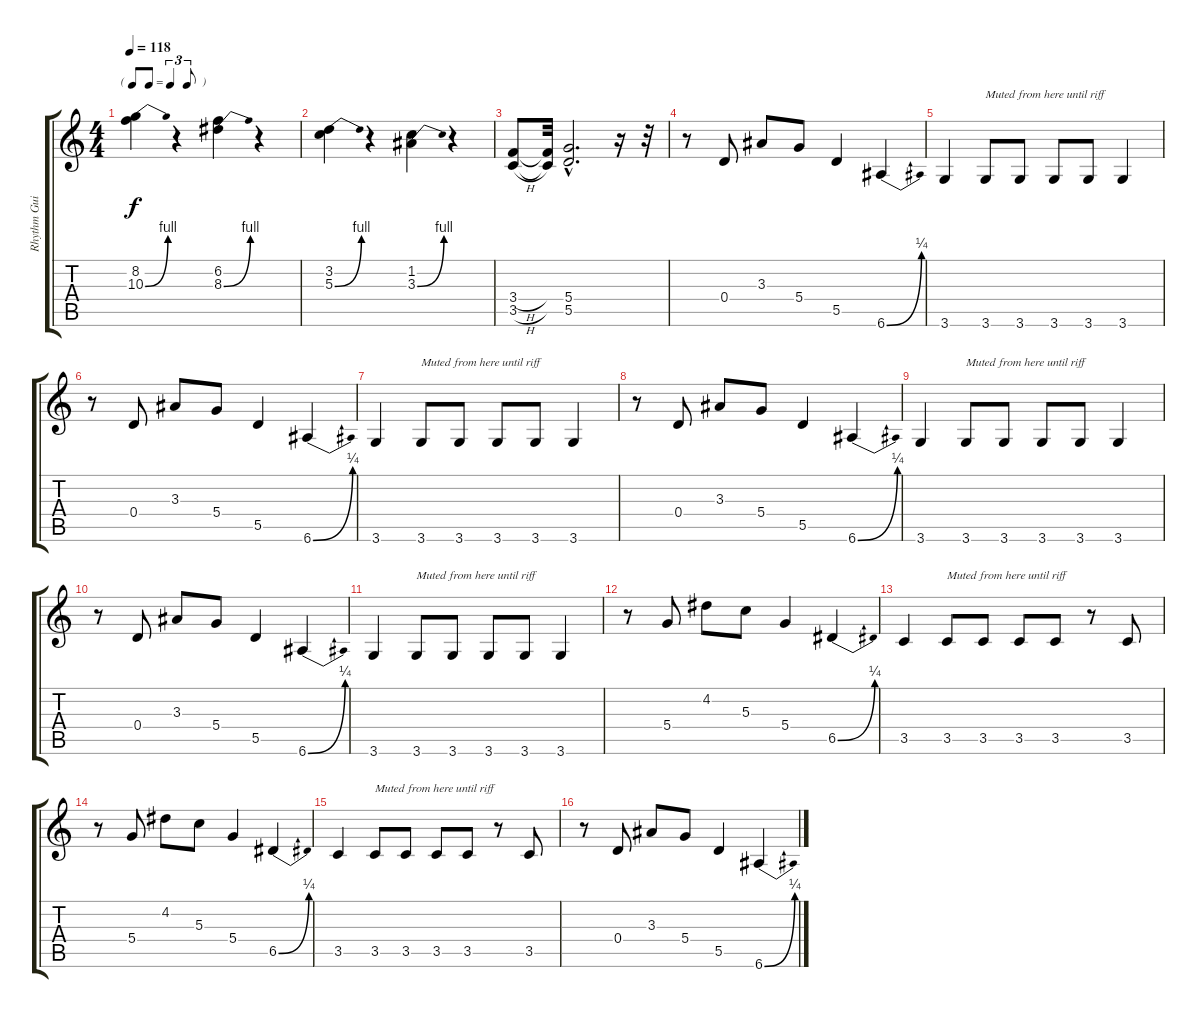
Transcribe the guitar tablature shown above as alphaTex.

\track ("Rhythm Guitar" "Rhythm Gui") {instrument overdrivenguitar}
\staff {score tabs}
\tuning (E4 B3 G3 D3 A2 E2) {hide}
\ts (4 4)
\tf triplet8th
\tempo 118
\clef g2
\ks c
(8.2 10.3{be (bend 0 0 60 4)}).4{dy f} r.4 (6.2 8.3{be (bend 0 0 60 4)}).4 r.4 |
(3.2 5.3{be (bend 0 0 60 4)}).4 r.4 (1.2 3.3{be (bend 0 0 60 4)}).4 r.4 |
(3.4{h} 3.5{h}).8 (3.4{t} 3.5{t}).32 (5.4{hac} 5.5{hac}).2{d} r.16 r.32 |
r.8 0.4.8 3.3.8 5.4.8 5.5.4 6.6{be (bend 0 0 60 1)}.4 |
3.6.4 3.6.8{txt "Muted from here until riff"} 3.6.8 3.6.8 3.6.8 3.6.4 |
r.8 0.4.8 3.3.8 5.4.8 5.5.4 6.6{be (bend 0 0 60 1)}.4 |
3.6.4 3.6.8{txt "Muted from here until riff"} 3.6.8 3.6.8 3.6.8 3.6.4 |
r.8 0.4.8 3.3.8 5.4.8 5.5.4 6.6{be (bend 0 0 60 1)}.4 |
3.6.4 3.6.8{txt "Muted from here until riff"} 3.6.8 3.6.8 3.6.8 3.6.4 |
r.8 0.4.8 3.3.8 5.4.8 5.5.4 6.6{be (bend 0 0 60 1)}.4 |
3.6.4 3.6.8{txt "Muted from here until riff"} 3.6.8 3.6.8 3.6.8 3.6.4 |
r.8 5.4.8 4.2.8 5.3.8 5.4.4 6.5{be (bend 0 0 60 1)}.4 |
3.5.4 3.5.8{txt "Muted from here until riff"} 3.5.8 3.5.8 3.5.8 r.8 3.5.8 |
r.8 5.4.8 4.2.8 5.3.8 5.4.4 6.5{be (bend 0 0 60 1)}.4 |
3.5.4 3.5.8{txt "Muted from here until riff"} 3.5.8 3.5.8 3.5.8 r.8 3.5.8 |
r.8 0.4.8 3.3.8 5.4.8 5.5.4 6.6{be (bend 0 0 60 1)}.4
